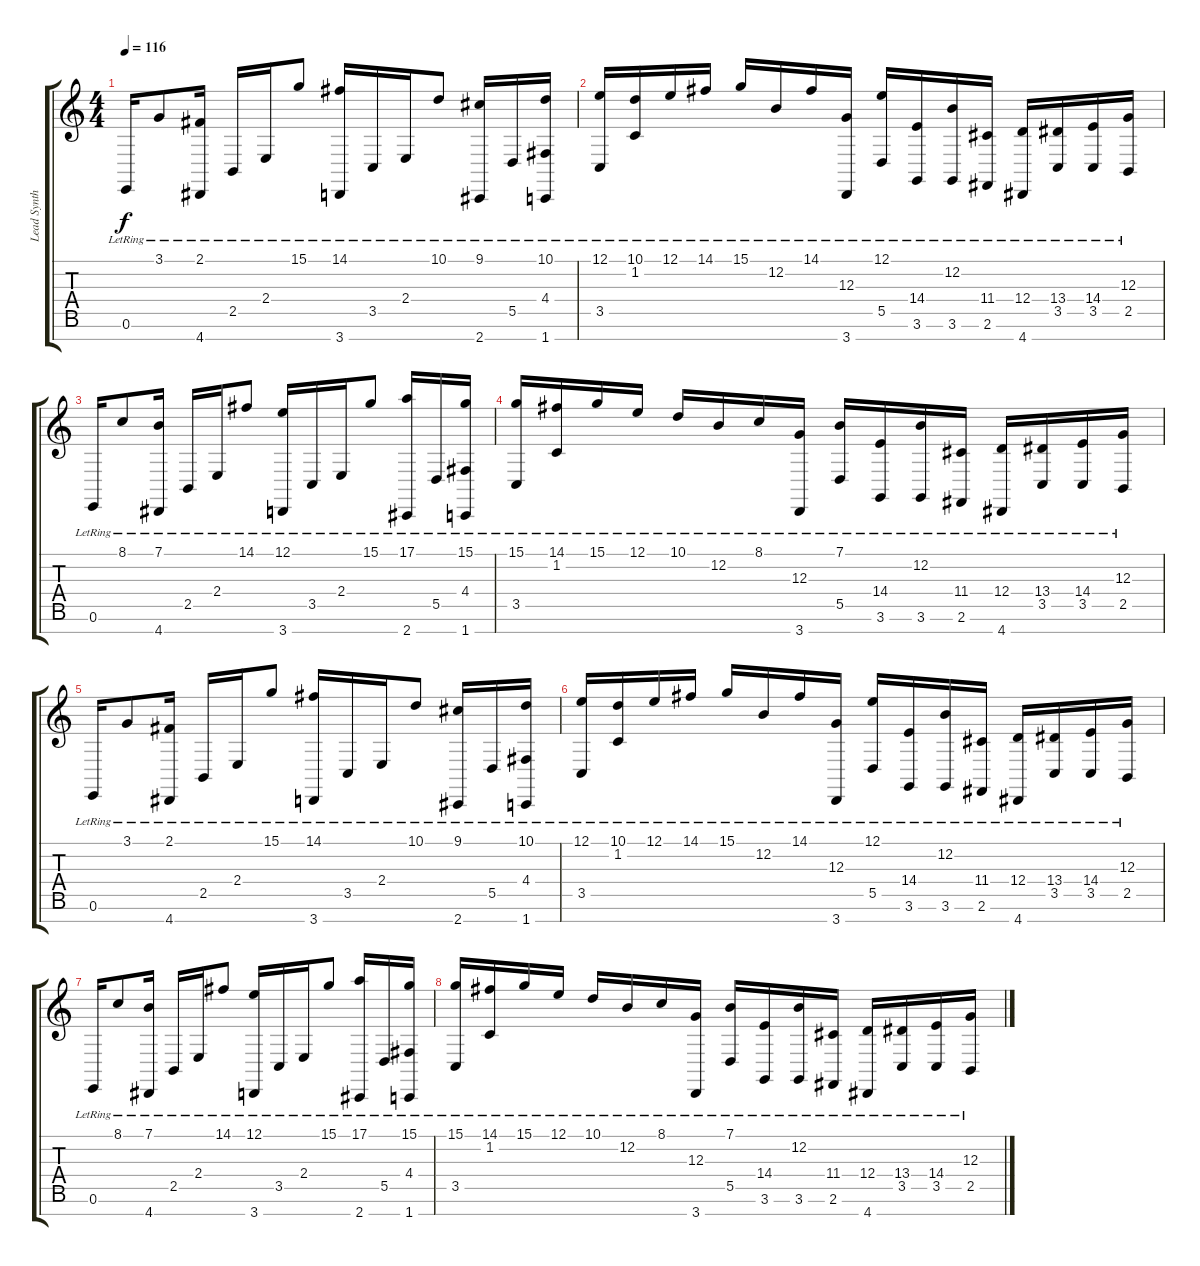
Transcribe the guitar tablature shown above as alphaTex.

\track ("Lead Synth3" "Lead Synth") {instrument electricpiano1}
\staff {score tabs}
\tuning (E4 B3 G3 D3 A2 E2 B1) {hide}
\ts (4 4)
\tempo 116
\clef g2
\ks c
0.6{lr}.16{dy f} 3.1{lr}.8 (2.1{lr} 4.7).16 2.5{lr}.16 2.4{lr}.16 15.1{lr}.8 (14.1{lr} 3.7{lr}).16 3.5{lr}.16 2.4{lr}.16 10.1{lr}.8 (9.1{lr} 2.7{lr}).16 5.5{lr}.16 (10.1{lr} 4.4{lr} 1.7{lr}).16 |
(12.1{lr} 3.5{lr}).16 (10.1{lr} 1.2{lr}).16 12.1{lr}.16 14.1{lr}.16 15.1{lr}.16 12.2{lr}.16 14.1{lr}.16 (12.3{lr} 3.7{lr}).16 (12.1{lr} 5.5{lr}).16 (14.4{lr} 3.6{lr}).16 (12.2{lr} 3.6{lr}).16 (11.4{lr} 2.6{lr}).16 (12.4{lr} 4.7{lr}).16 (13.4{lr} 3.5{lr}).16 (14.4{lr} 3.5{lr}).16 (12.3{lr} 2.5{lr}).16 |
0.6{lr}.16 8.1{lr}.8 (7.1{lr} 4.7).16 2.5{lr}.16 2.4{lr}.16 14.1{lr}.8 (12.1{lr} 3.7{lr}).16 3.5{lr}.16 2.4{lr}.16 15.1{lr}.8 (17.1{lr} 2.7{lr}).16 5.5{lr}.16 (15.1{lr} 4.4{lr} 1.7{lr}).16 |
(15.1{lr} 3.5{lr}).16 (14.1{lr} 1.2{lr}).16 15.1{lr}.16 12.1{lr}.16 10.1{lr}.16 12.2{lr}.16 8.1{lr}.16 (12.3{lr} 3.7{lr}).16 (7.1{lr} 5.5{lr}).16 (14.4{lr} 3.6{lr}).16 (12.2{lr} 3.6{lr}).16 (11.4{lr} 2.6{lr}).16 (12.4{lr} 4.7{lr}).16 (13.4{lr} 3.5{lr}).16 (14.4{lr} 3.5{lr}).16 (12.3{lr} 2.5{lr}).16 |
0.6{lr}.16 3.1{lr}.8 (2.1{lr} 4.7).16 2.5{lr}.16 2.4{lr}.16 15.1{lr}.8 (14.1{lr} 3.7{lr}).16 3.5{lr}.16 2.4{lr}.16 10.1{lr}.8 (9.1{lr} 2.7{lr}).16 5.5{lr}.16 (10.1{lr} 4.4{lr} 1.7{lr}).16 |
(12.1{lr} 3.5{lr}).16 (10.1{lr} 1.2{lr}).16 12.1{lr}.16 14.1{lr}.16 15.1{lr}.16 12.2{lr}.16 14.1{lr}.16 (12.3{lr} 3.7{lr}).16 (12.1{lr} 5.5{lr}).16 (14.4{lr} 3.6{lr}).16 (12.2{lr} 3.6{lr}).16 (11.4{lr} 2.6{lr}).16 (12.4{lr} 4.7{lr}).16 (13.4{lr} 3.5{lr}).16 (14.4{lr} 3.5{lr}).16 (12.3{lr} 2.5{lr}).16 |
0.6{lr}.16 8.1{lr}.8 (7.1{lr} 4.7).16 2.5{lr}.16 2.4{lr}.16 14.1{lr}.8 (12.1{lr} 3.7{lr}).16 3.5{lr}.16 2.4{lr}.16 15.1{lr}.8 (17.1{lr} 2.7{lr}).16 5.5{lr}.16 (15.1{lr} 4.4{lr} 1.7{lr}).16 |
(15.1{lr} 3.5{lr}).16 (14.1{lr} 1.2{lr}).16 15.1{lr}.16 12.1{lr}.16 10.1{lr}.16 12.2{lr}.16 8.1{lr}.16 (12.3{lr} 3.7{lr}).16 (7.1{lr} 5.5{lr}).16 (14.4{lr} 3.6{lr}).16 (12.2{lr} 3.6{lr}).16 (11.4{lr} 2.6{lr}).16 (12.4{lr} 4.7{lr}).16 (13.4{lr} 3.5{lr}).16 (14.4{lr} 3.5{lr}).16 (12.3{lr} 2.5{lr}).16
